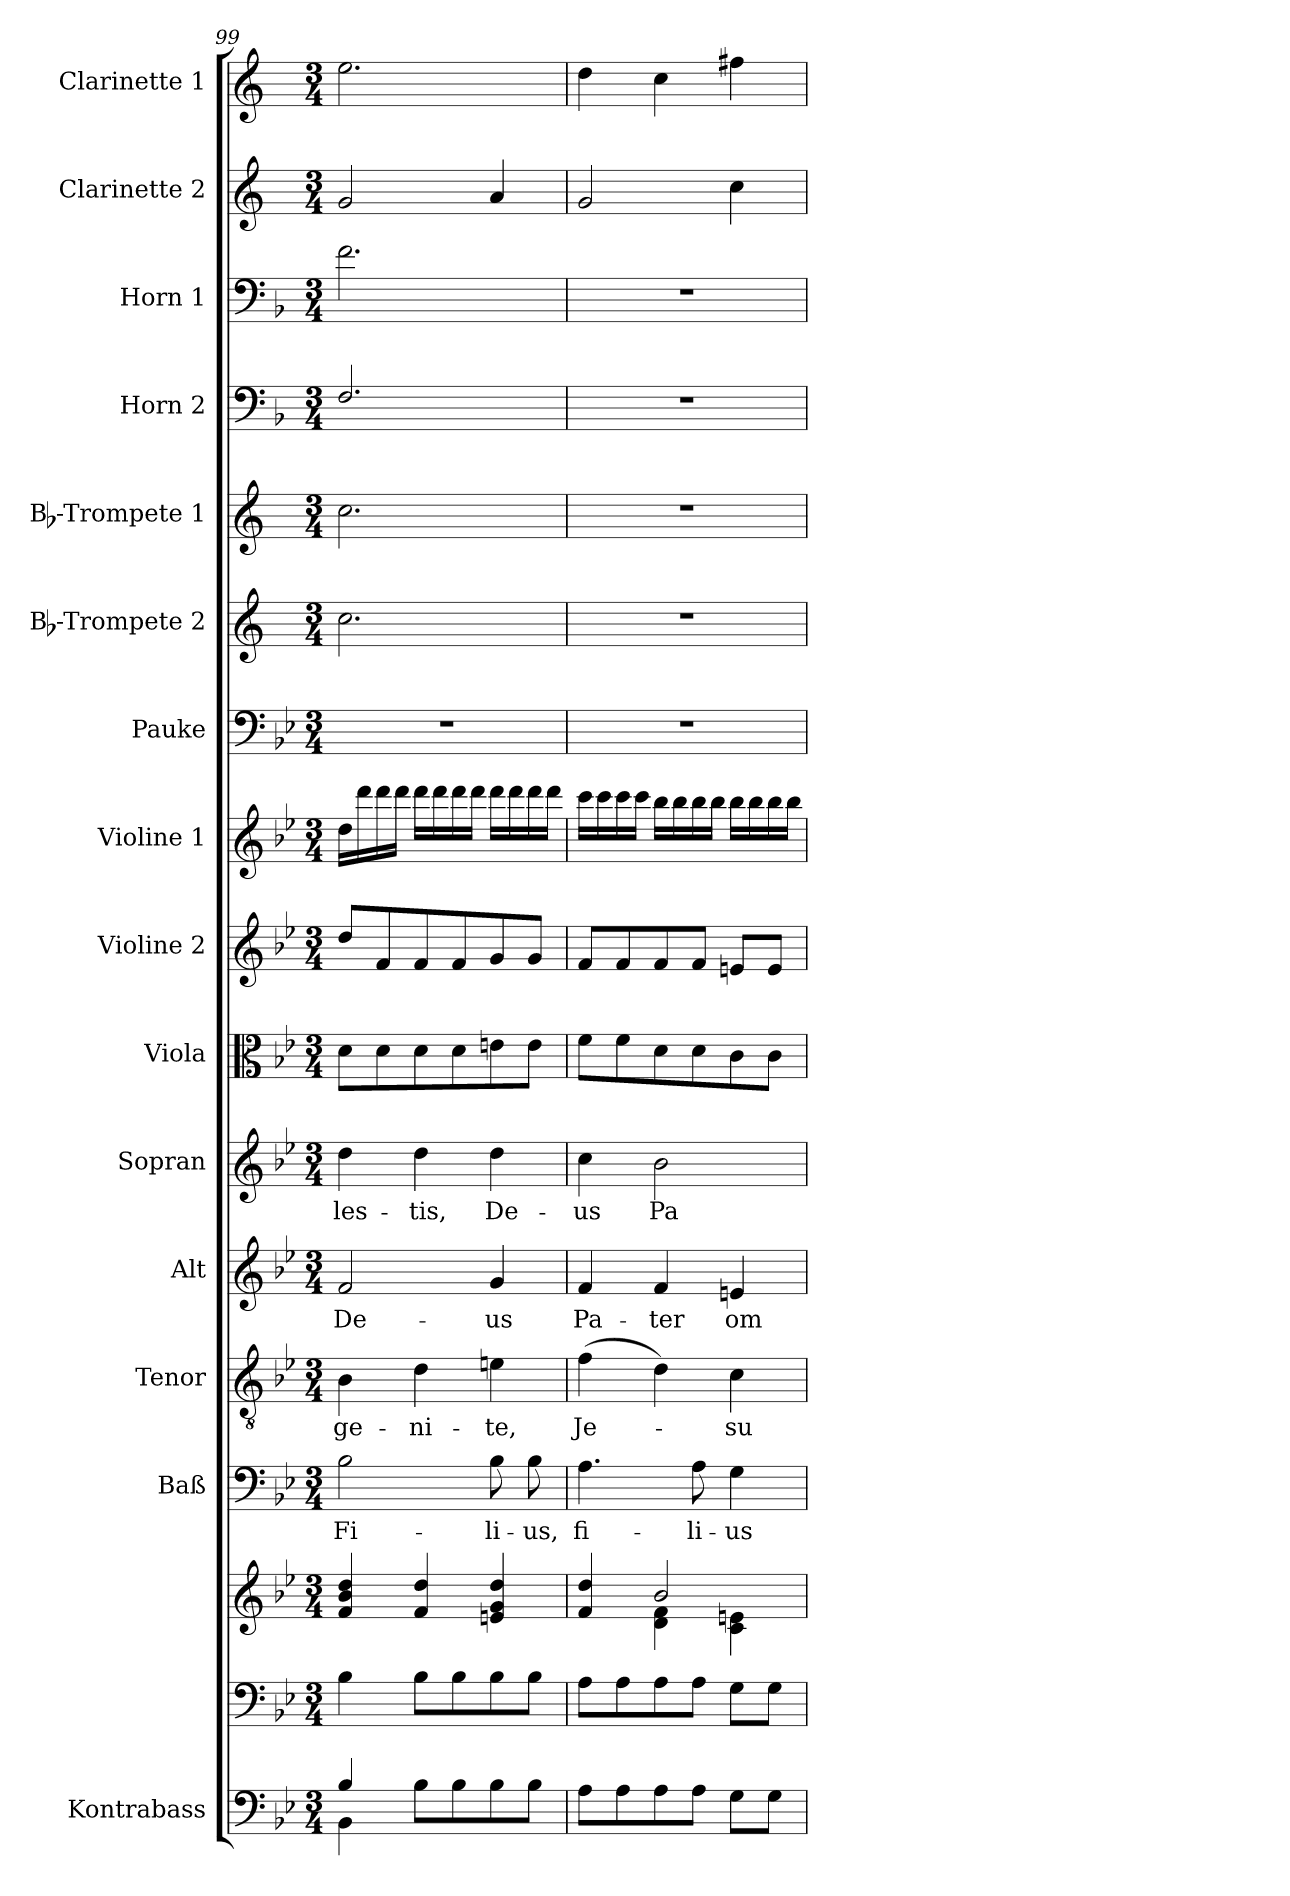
**kern	**kern	**kern	**kern	**text	**kern	**text	**kern	**text	**kern	**text	**kern	**kern	**kern	**kern	**kern	**kern	**kern	**kern	**kern	**kern
*part16	*part15	*part15	*part14	*part14	*part13	*part13	*part12	*part12	*part11	*part11	*part10	*part9	*part8	*part7	*part6	*part5	*part4	*part3	*part2	*part1
*staff17	*staff16	*staff15	*staff14	*staff14	*staff13	*staff13	*staff12	*staff12	*staff11	*staff11	*staff10	*staff9	*staff8	*staff7	*staff6	*staff5	*staff4	*staff3	*staff2	*staff1
*I"Kontrabass	*	*	*I"Baß	*	*I"Tenor	*	*I"Alt	*	*I"Sopran	*	*I"Viola	*I"Violine 2	*I"Violine 1	*I"Pauke	*I"Bb-Trompete 2	*I"Bb-Trompete 1	*I"Horn 2	*I"Horn 1	*I"Clarinette 2	*I"Clarinette 1
*I'Kb.	*	*	*I'Baß	*	*I'Ten	*	*I'Alt	*	*I'Sop	*	*I'Vla.	*I'Vln. 2	*I'Vln. 1	*I'Pk.	*I'Bb Trp. 2	*I'Bb Trp. 1	*I'Hrn. 2	*I'Hrn. 1	*I'Cl. 2	*I'Cl. 1
*clefF4	*clefF4	*clefG2	*clefF4	*	*clefGv2	*	*clefG2	*	*clefG2	*	*clefC3	*clefG2	*clefG2	*clefF4	*clefG2	*clefG2	*clefF4	*clefF4	*clefG2	*clefG2
*ITrd7c12	*	*	*	*	*	*	*	*	*	*	*	*	*	*	*ITrd1c2	*ITrd1c2	*ITrd4c7	*ITrd4c7	*ITrd1c2	*ITrd1c2
*k[b-e-]	*k[b-e-]	*k[b-e-]	*k[b-e-]	*	*k[b-e-]	*	*k[b-e-]	*	*k[b-e-]	*	*k[b-e-]	*k[b-e-]	*k[b-e-]	*k[b-e-]	*k[b-e-]	*k[b-e-]	*k[b-e-]	*k[b-e-]	*k[b-e-]	*k[b-e-]
*B-:	*B-:	*B-:	*B-:	*	*B-:	*	*B-:	*	*B-:	*	*B-:	*B-:	*B-:	*B-:	*B-:	*B-:	*B-:	*B-:	*B-:	*B-:
*M3/4	*M3/4	*M3/4	*M3/4	*	*M3/4	*	*M3/4	*	*M3/4	*	*M3/4	*M3/4	*M3/4	*M3/4	*M3/4	*M3/4	*M3/4	*M3/4	*M3/4	*M3/4
=99	=99	=99	=99	=99	=99	=99	=99	=99	=99	=99	=99	=99	=99	=99	=99	=99	=99	=99	=99	=99
*^	*	*	*	*	*	*	*	*	*	*	*	*	*	*	*	*	*	*	*	*
!	!	!	!	!	!LO:LY:b	!	!LO:LY:b	!	!LO:LY:b	!	!LO:LY:b	!	!	!	!	!	!	!	!	!	!
4BB-/	4BBB-\	4B-\	4f/ 4b-/ 4dd/	2B-\	Fi-	4B-\	-ge-	2f/	De-	4dd\	-les-	8d\L	8dd/L	16dd\LL	2.r	2.b-\	2.b-\	2.BB-/	2.B-\	2f/	2.dd\
.	.	.	.	.	.	.	.	.	.	.	.	.	.	16ddd\	.	.	.	.	.	.	.
.	.	.	.	.	.	.	.	.	.	.	.	8d\	8f/	16ddd\	.	.	.	.	.	.	.
.	.	.	.	.	.	.	.	.	.	.	.	.	.	16ddd\JJ	.	.	.	.	.	.	.
!	!	!	!	!	!	!	!LO:LY:b	!	!	!	!LO:LY:b	!	!	!	!	!	!	!	!	!	!
2ryy	8BB-\L	8B-\L	4f/ 4dd/	.	.	4d\	-ni-	.	.	4dd\	-tis,	8d\	8f/	16ddd\LL	.	.	.	.	.	.	.
.	.	.	.	.	.	.	.	.	.	.	.	.	.	16ddd\	.	.	.	.	.	.	.
.	8BB-\	8B-\	.	.	.	.	.	.	.	.	.	8d\	8f/	16ddd\	.	.	.	.	.	.	.
.	.	.	.	.	.	.	.	.	.	.	.	.	.	16ddd\JJ	.	.	.	.	.	.	.
!	!	!	!	!	!LO:LY:b	!	!LO:LY:b	!	!LO:LY:b	!	!LO:LY:b	!	!	!	!	!	!	!	!	!	!
.	8BB-\	8B-\	4en/ 4g/ 4dd/	8B-\	-li-	4en\	-te,	4g/	-us	4dd\	De-	8en\	8g/	16ddd\LL	.	.	.	.	.	4g/	.
.	.	.	.	.	.	.	.	.	.	.	.	.	.	16ddd\	.	.	.	.	.	.	.
!	!	!	!	!	!LO:LY:b	!	!	!	!	!	!	!	!	!	!	!	!	!	!	!	!
.	8BB-\J	8B-\J	.	8B-\	-us,	.	.	.	.	.	.	8e\J	8g/J	16ddd\	.	.	.	.	.	.	.
.	.	.	.	.	.	.	.	.	.	.	.	.	.	16ddd\JJ	.	.	.	.	.	.	.
*v	*v	*	*	*	*	*	*	*	*	*	*	*	*	*	*	*	*	*	*	*	*
=100	=100	=100	=100	=100	=100	=100	=100	=100	=100	=100	=100	=100	=100	=100	=100	=100	=100	=100	=100	=100
*	*	*^	*	*	*	*	*	*	*	*	*	*	*	*	*	*	*	*	*	*
!	!	!	!	!	!LO:LY:b	!	!LO:LY:b	!	!LO:LY:b	!	!LO:LY:b	!	!	!	!	!	!	!	!	!	!
8AA\L	8A\L	4f/ 4dd/	4ryy	4.A\	fi-	(>4f\	Je-	4f/	Pa-	4cc\	-us	8f\L	8f/L	16ccc\LL	2.r	2.r	2.r	2.r	2.r	2f/	4cc\
.	.	.	.	.	.	.	.	.	.	.	.	.	.	16ccc\	.	.	.	.	.	.	.
8AA\	8A\	.	.	.	.	.	.	.	.	.	.	8f\	8f/	16ccc\	.	.	.	.	.	.	.
.	.	.	.	.	.	.	.	.	.	.	.	.	.	16ccc\JJ	.	.	.	.	.	.	.
!	!	!	!	!	!	!	!	!	!LO:LY:b	!	!LO:LY:b	!	!	!	!	!	!	!	!	!	!
8AA\	8A\	2b-/	4d\ 4f\	.	.	4d\)	.	4f/	-ter	2b-\	Pa-	8d\	8f/	16bb-\LL	.	.	.	.	.	.	4b-\
.	.	.	.	.	.	.	.	.	.	.	.	.	.	16bb-\	.	.	.	.	.	.	.
!	!	!	!	!	!LO:LY:b	!	!	!	!	!	!	!	!	!	!	!	!	!	!	!	!
8AA\J	8A\J	.	.	8A\	-li-	.	.	.	.	.	.	8d\	8f/J	16bb-\	.	.	.	.	.	.	.
.	.	.	.	.	.	.	.	.	.	.	.	.	.	16bb-\JJ	.	.	.	.	.	.	.
!	!	!	!	!	!LO:LY:b	!	!LO:LY:b	!	!LO:LY:b	!	!	!	!	!	!	!	!	!	!	!	!
8GG\L	8G\L	.	4c\ 4en\	4G\	-us	4c\	-su	4en/	om-	.	.	8c\	8en/L	16bb-\LL	.	.	.	.	.	4b-\	4een\
.	.	.	.	.	.	.	.	.	.	.	.	.	.	16bb-\	.	.	.	.	.	.	.
8GG\J	8G\J	.	.	.	.	.	.	.	.	.	.	8c\J	8e/J	16bb-\	.	.	.	.	.	.	.
.	.	.	.	.	.	.	.	.	.	.	.	.	.	16bb-\JJ	.	.	.	.	.	.	.
*	*	*v	*v	*	*	*	*	*	*	*	*	*	*	*	*	*	*	*	*	*	*
=	=	=	=	=	=	=	=	=	=	=	=	=	=	=	=	=	=	=	=	=
*-	*-	*-	*-	*-	*-	*-	*-	*-	*-	*-	*-	*-	*-	*-	*-	*-	*-	*-	*-	*-
